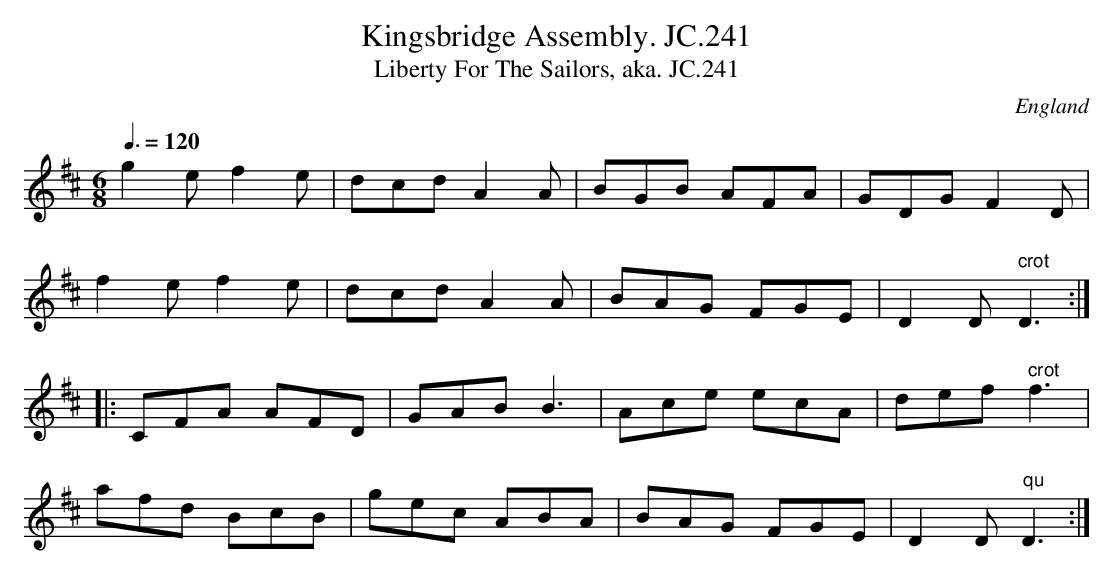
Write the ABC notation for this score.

X:1
T:Kingsbridge Assembly. JC.241
T:Liberty For The Sailors, aka. JC.241
L:1/8
M:6/8
O:England
Q:3/8=120
K:D
g2ef2e|\
dcdA2A|BGB AFA|GDGF2D|!
f2ef2e|dcdA2A|BAG FGE|D2D" crot"D3:|!
|:CFA AFD|GABB3|Ace ecA|def" crot"f3|!
afd BcB|gec ABA|BAG FGE|D2D" qu"D3:|
